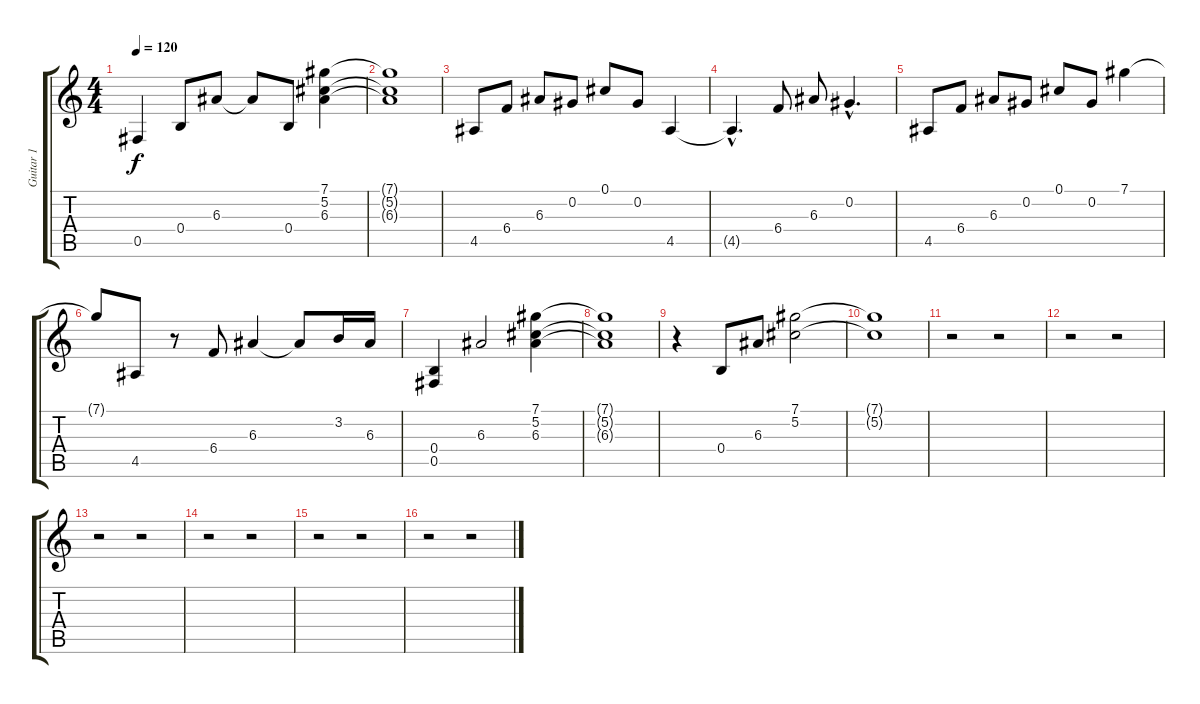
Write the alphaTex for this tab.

\track ("Guitar 1" "Guitar 1") {instrument electricguitarclean}
\staff {score tabs}
\tuning (Db4 Ab3 E3 B2 Gb2 Db2) {hide}
\ts (4 4)
\tempo 120
\clef g2
\ks c
0.5.4{dy f} 0.4.8 6.3.8 6.3{t}.8 0.4.8 (7.1 5.2 6.3).4 |
(7.1{t} 5.2{t} 6.3{t}).1 |
4.5.8 6.4.8 6.3.8 0.2.8 0.1.8 0.2.8 4.5.4 |
4.5{hac t}.4{d} 6.4.8 6.3.8 0.2{hac}.4{d} |
4.5.8 6.4.8 6.3.8 0.2.8 0.1.8 0.2.8 7.1.4 |
7.1{t}.8 4.5.8 r.8 6.4.8 6.3.4 6.3{t}.8 3.2.16 6.3.16 |
(0.4 0.5).4 6.3.2 (7.1 5.2 6.3).4 |
(7.1{t} 5.2{t} 6.3{t}).1 |
r.4 0.4.8 6.3.8 (7.1 5.2).2 |
(7.1{t} 5.2{t}).1 |
r.2 r.2 |
r.2 r.2 |
r.2 r.2 |
r.2 r.2 |
r.2 r.2 |
r.2 r.2
